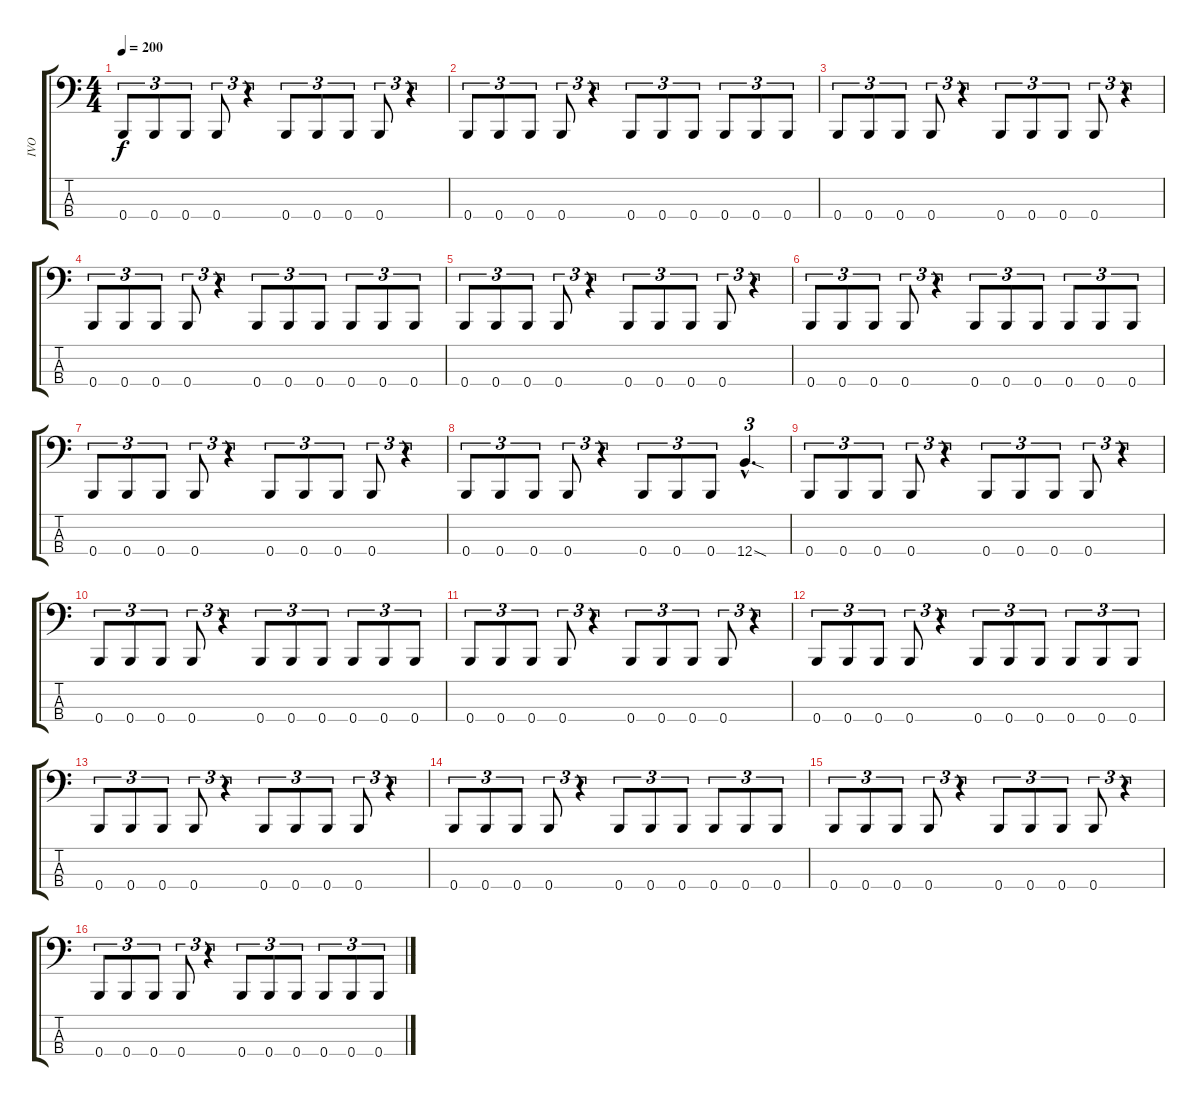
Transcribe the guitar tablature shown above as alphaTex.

\track ("IVO" "IVO") {instrument electricbasspick}
\staff {score tabs}
\tuning (E2 B1 Gb1 B0) {hide}
\ts (4 4)
\tempo 200
\clef f4
\ks c
0.4.8{tu (3 2) dy f} 0.4.8{tu (3 2)} 0.4.8{tu (3 2)} 0.4.8{tu (3 2)} r.4{tu (3 2)} 0.4.8{tu (3 2)} 0.4.8{tu (3 2)} 0.4.8{tu (3 2)} 0.4.8{tu (3 2)} r.4{tu (3 2)} |
0.4.8{tu (3 2)} 0.4.8{tu (3 2)} 0.4.8{tu (3 2)} 0.4.8{tu (3 2)} r.4{tu (3 2)} 0.4.8{tu (3 2)} 0.4.8{tu (3 2)} 0.4.8{tu (3 2)} 0.4.8{tu (3 2)} 0.4.8{tu (3 2)} 0.4.8{tu (3 2)} |
0.4.8{tu (3 2)} 0.4.8{tu (3 2)} 0.4.8{tu (3 2)} 0.4.8{tu (3 2)} r.4{tu (3 2)} 0.4.8{tu (3 2)} 0.4.8{tu (3 2)} 0.4.8{tu (3 2)} 0.4.8{tu (3 2)} r.4{tu (3 2)} |
0.4.8{tu (3 2)} 0.4.8{tu (3 2)} 0.4.8{tu (3 2)} 0.4.8{tu (3 2)} r.4{tu (3 2)} 0.4.8{tu (3 2)} 0.4.8{tu (3 2)} 0.4.8{tu (3 2)} 0.4.8{tu (3 2)} 0.4.8{tu (3 2)} 0.4.8{tu (3 2)} |
0.4.8{tu (3 2)} 0.4.8{tu (3 2)} 0.4.8{tu (3 2)} 0.4.8{tu (3 2)} r.4{tu (3 2)} 0.4.8{tu (3 2)} 0.4.8{tu (3 2)} 0.4.8{tu (3 2)} 0.4.8{tu (3 2)} r.4{tu (3 2)} |
0.4.8{tu (3 2)} 0.4.8{tu (3 2)} 0.4.8{tu (3 2)} 0.4.8{tu (3 2)} r.4{tu (3 2)} 0.4.8{tu (3 2)} 0.4.8{tu (3 2)} 0.4.8{tu (3 2)} 0.4.8{tu (3 2)} 0.4.8{tu (3 2)} 0.4.8{tu (3 2)} |
0.4.8{tu (3 2)} 0.4.8{tu (3 2)} 0.4.8{tu (3 2)} 0.4.8{tu (3 2)} r.4{tu (3 2)} 0.4.8{tu (3 2)} 0.4.8{tu (3 2)} 0.4.8{tu (3 2)} 0.4.8{tu (3 2)} r.4{tu (3 2)} |
0.4.8{tu (3 2)} 0.4.8{tu (3 2)} 0.4.8{tu (3 2)} 0.4.8{tu (3 2)} r.4{tu (3 2)} 0.4.8{tu (3 2)} 0.4.8{tu (3 2)} 0.4.8{tu (3 2)} 12.4{sod hac}.4{d tu (3 2)} |
0.4.8{tu (3 2)} 0.4.8{tu (3 2)} 0.4.8{tu (3 2)} 0.4.8{tu (3 2)} r.4{tu (3 2)} 0.4.8{tu (3 2)} 0.4.8{tu (3 2)} 0.4.8{tu (3 2)} 0.4.8{tu (3 2)} r.4{tu (3 2)} |
0.4.8{tu (3 2)} 0.4.8{tu (3 2)} 0.4.8{tu (3 2)} 0.4.8{tu (3 2)} r.4{tu (3 2)} 0.4.8{tu (3 2)} 0.4.8{tu (3 2)} 0.4.8{tu (3 2)} 0.4.8{tu (3 2)} 0.4.8{tu (3 2)} 0.4.8{tu (3 2)} |
0.4.8{tu (3 2)} 0.4.8{tu (3 2)} 0.4.8{tu (3 2)} 0.4.8{tu (3 2)} r.4{tu (3 2)} 0.4.8{tu (3 2)} 0.4.8{tu (3 2)} 0.4.8{tu (3 2)} 0.4.8{tu (3 2)} r.4{tu (3 2)} |
0.4.8{tu (3 2)} 0.4.8{tu (3 2)} 0.4.8{tu (3 2)} 0.4.8{tu (3 2)} r.4{tu (3 2)} 0.4.8{tu (3 2)} 0.4.8{tu (3 2)} 0.4.8{tu (3 2)} 0.4.8{tu (3 2)} 0.4.8{tu (3 2)} 0.4.8{tu (3 2)} |
0.4.8{tu (3 2)} 0.4.8{tu (3 2)} 0.4.8{tu (3 2)} 0.4.8{tu (3 2)} r.4{tu (3 2)} 0.4.8{tu (3 2)} 0.4.8{tu (3 2)} 0.4.8{tu (3 2)} 0.4.8{tu (3 2)} r.4{tu (3 2)} |
0.4.8{tu (3 2)} 0.4.8{tu (3 2)} 0.4.8{tu (3 2)} 0.4.8{tu (3 2)} r.4{tu (3 2)} 0.4.8{tu (3 2)} 0.4.8{tu (3 2)} 0.4.8{tu (3 2)} 0.4.8{tu (3 2)} 0.4.8{tu (3 2)} 0.4.8{tu (3 2)} |
0.4.8{tu (3 2)} 0.4.8{tu (3 2)} 0.4.8{tu (3 2)} 0.4.8{tu (3 2)} r.4{tu (3 2)} 0.4.8{tu (3 2)} 0.4.8{tu (3 2)} 0.4.8{tu (3 2)} 0.4.8{tu (3 2)} r.4{tu (3 2)} |
0.4.8{tu (3 2)} 0.4.8{tu (3 2)} 0.4.8{tu (3 2)} 0.4.8{tu (3 2)} r.4{tu (3 2)} 0.4.8{tu (3 2)} 0.4.8{tu (3 2)} 0.4.8{tu (3 2)} 0.4.8{tu (3 2)} 0.4.8{tu (3 2)} 0.4.8{tu (3 2)}
